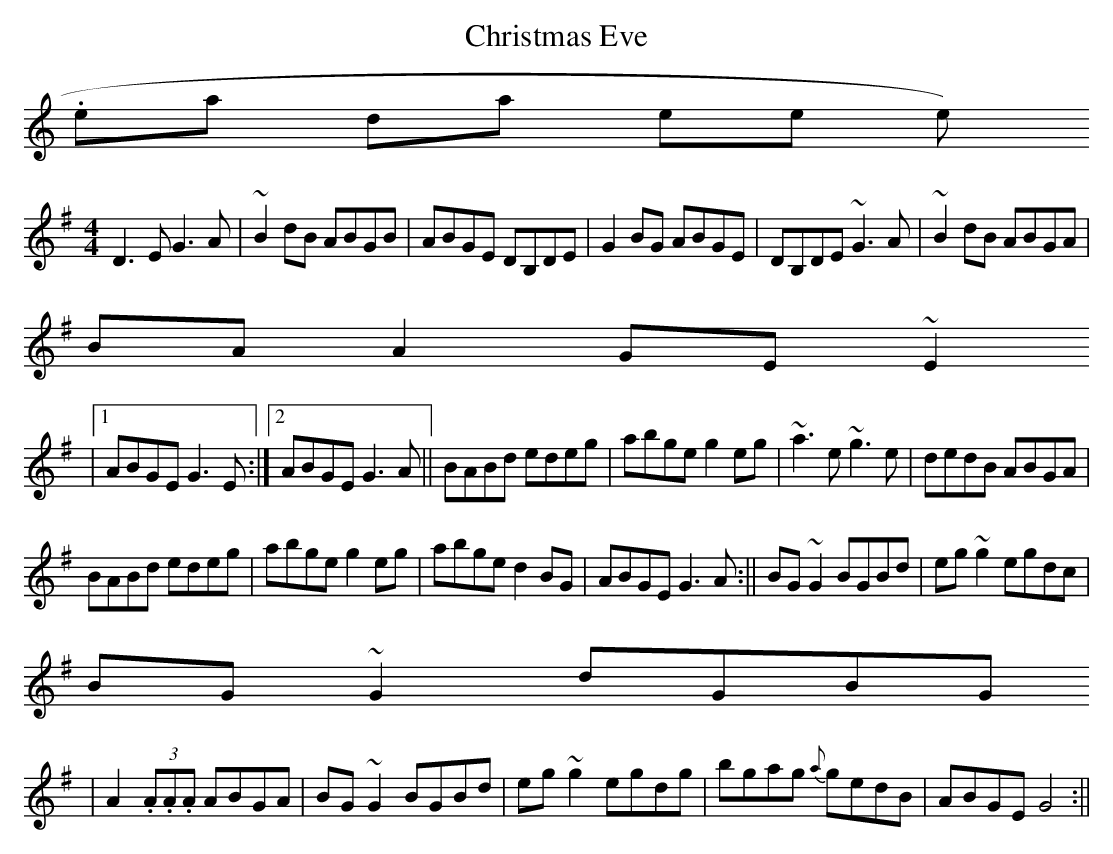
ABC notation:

X:1
T:Christmas Eve
K:C
N.easy holiday theme set)
M:4/4
K:G
D3E G3A | ~B2dB ABGB | ABGE DB,DE | G2BG ABGE | DB,DE ~G3A | ~B2dB ABGA |
BAA2 GE~E2
|1 ABGE G3E :|2 ABGE G3A || BABd edeg | abge g2eg | ~a3e ~g3e | dedB ABGA |
BABd edeg | abge g2eg | abge d2BG | ABGE G3A :|| BG~G2 BGBd | eg~g2 egdc |
BG~G2 dGBG
| A2(3.A.A.A ABGA | BG~G2 BGBd | eg~g2 egdg | bgag {a}gedB | ABGE G4 :||
